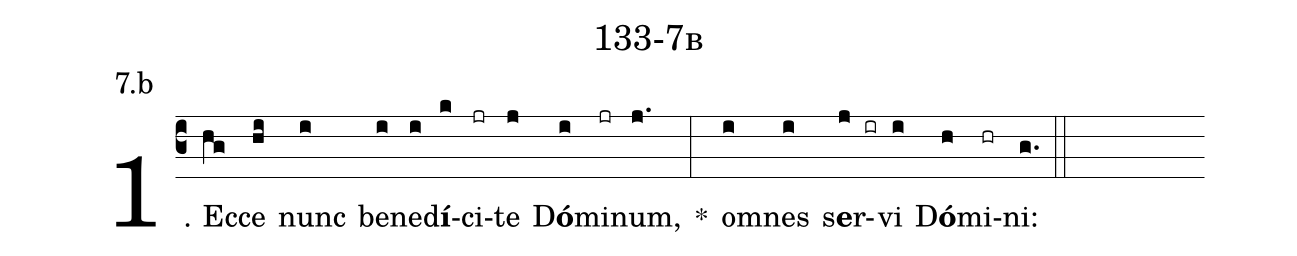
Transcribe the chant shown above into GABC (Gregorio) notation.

name: 133-7b;
annotation: 7.b;
%%
(c3)1. Ec(hg)ce(hi) nunc(i) be(i)ne(i)d<b>í</b>(k)ci(jr)te(j) D<b>ó</b>(i)mi(jr)num,(j.) *(:) om(i)nes(i) s<b>e</b>r(j ir)vi(i) D<b>ó</b>(h)mi(hr)ni:(g.) (::)
